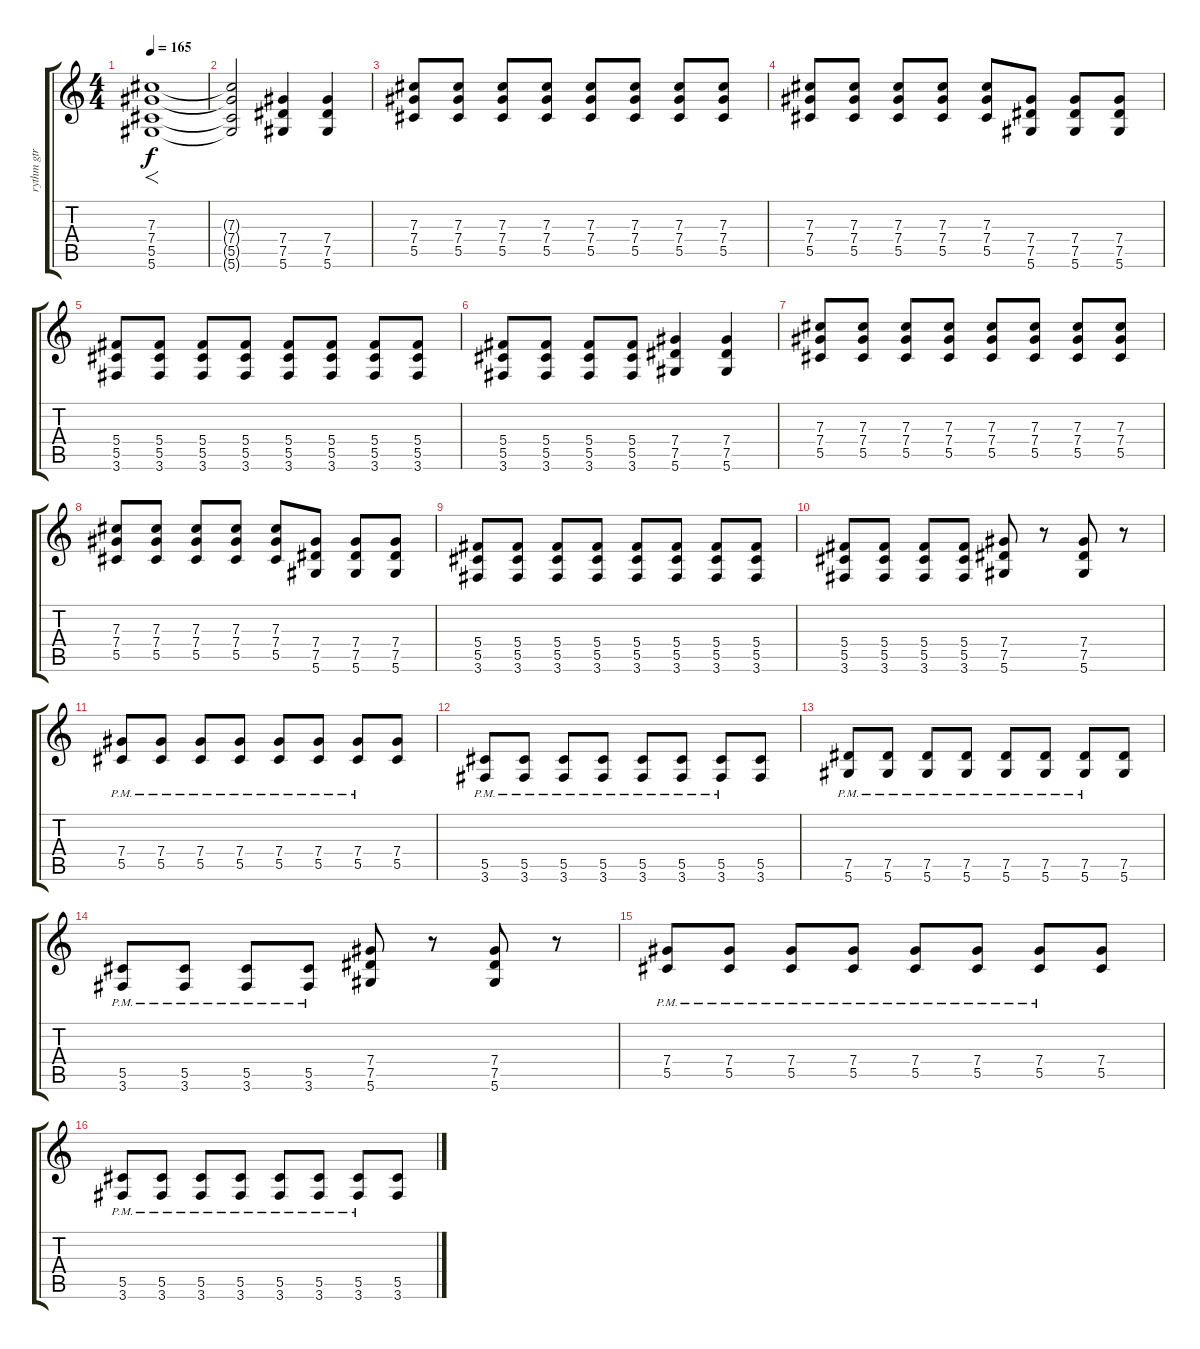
\track ("rythm gtr" "rythm gtr") {instrument distortionguitar}
\staff {score tabs}
\tuning (Eb4 Bb3 Gb3 Db3 Ab2 Eb2) {hide}
\ts (4 4)
\tempo 165
\clef g2
\ks c
(7.3 7.4 5.5 5.6).1{f dy f instrument distortionguitar} |
(7.3{t} 7.4{t} 5.5{t} 5.6{t}).2 (7.4 7.5 5.6).4 (7.4 7.5 5.6).4 |
(7.3 7.4 5.5).8 (7.3 7.4 5.5).8 (7.3 7.4 5.5).8 (7.3 7.4 5.5).8 (7.3 7.4 5.5).8 (7.3 7.4 5.5).8 (7.3 7.4 5.5).8 (7.3 7.4 5.5).8 |
(7.3 7.4 5.5).8 (7.3 7.4 5.5).8 (7.3 7.4 5.5).8 (7.3 7.4 5.5).8 (7.3 7.4 5.5).8 (7.4 7.5 5.6).8 (7.4 7.5 5.6).8 (7.4 7.5 5.6).8 |
(5.4 5.5 3.6).8 (5.4 5.5 3.6).8 (5.4 5.5 3.6).8 (5.4 5.5 3.6).8 (5.4 5.5 3.6).8 (5.4 5.5 3.6).8 (5.4 5.5 3.6).8 (5.4 5.5 3.6).8 |
(5.4 5.5 3.6).8 (5.4 5.5 3.6).8 (5.4 5.5 3.6).8 (5.4 5.5 3.6).8 (7.4 7.5 5.6).4 (7.4 7.5 5.6).4 |
(7.3 7.4 5.5).8 (7.3 7.4 5.5).8 (7.3 7.4 5.5).8 (7.3 7.4 5.5).8 (7.3 7.4 5.5).8 (7.3 7.4 5.5).8 (7.3 7.4 5.5).8 (7.3 7.4 5.5).8 |
(7.3 7.4 5.5).8 (7.3 7.4 5.5).8 (7.3 7.4 5.5).8 (7.3 7.4 5.5).8 (7.3 7.4 5.5).8 (7.4 7.5 5.6).8 (7.4 7.5 5.6).8 (7.4 7.5 5.6).8 |
(5.4 5.5 3.6).8 (5.4 5.5 3.6).8 (5.4 5.5 3.6).8 (5.4 5.5 3.6).8 (5.4 5.5 3.6).8 (5.4 5.5 3.6).8 (5.4 5.5 3.6).8 (5.4 5.5 3.6).8 |
(5.4 5.5 3.6).8 (5.4 5.5 3.6).8 (5.4 5.5 3.6).8 (5.4 5.5 3.6).8 (7.4 7.5 5.6).8 r.8 (7.4 7.5 5.6).8 r.8 |
(7.4{pm} 5.5{pm}).8 (7.4{pm} 5.5{pm}).8 (7.4{pm} 5.5{pm}).8 (7.4{pm} 5.5{pm}).8 (7.4{pm} 5.5{pm}).8 (7.4{pm} 5.5{pm}).8 (7.4{pm} 5.5{pm}).8 (7.4 5.5).8 |
(5.5{pm} 3.6{pm}).8 (5.5{pm} 3.6{pm}).8 (5.5{pm} 3.6{pm}).8 (5.5{pm} 3.6{pm}).8 (5.5{pm} 3.6{pm}).8 (5.5{pm} 3.6{pm}).8 (5.5{pm} 3.6{pm}).8 (5.5 3.6).8 |
(7.5{pm} 5.6{pm}).8 (7.5{pm} 5.6{pm}).8 (7.5{pm} 5.6{pm}).8 (7.5{pm} 5.6{pm}).8 (7.5{pm} 5.6{pm}).8 (7.5{pm} 5.6{pm}).8 (7.5{pm} 5.6{pm}).8 (7.5 5.6).8 |
(5.5{pm} 3.6{pm}).8 (5.5{pm} 3.6{pm}).8 (5.5{pm} 3.6{pm}).8 (5.5{pm} 3.6{pm}).8 (7.4 7.5 5.6).8 r.8 (7.4 7.5 5.6).8 r.8 |
(7.4{pm} 5.5{pm}).8 (7.4{pm} 5.5{pm}).8 (7.4{pm} 5.5{pm}).8 (7.4{pm} 5.5{pm}).8 (7.4{pm} 5.5{pm}).8 (7.4{pm} 5.5{pm}).8 (7.4{pm} 5.5{pm}).8 (7.4 5.5).8 |
(5.5{pm} 3.6{pm}).8 (5.5{pm} 3.6{pm}).8 (5.5{pm} 3.6{pm}).8 (5.5{pm} 3.6{pm}).8 (5.5{pm} 3.6{pm}).8 (5.5{pm} 3.6{pm}).8 (5.5{pm} 3.6{pm}).8 (5.5 3.6).8
